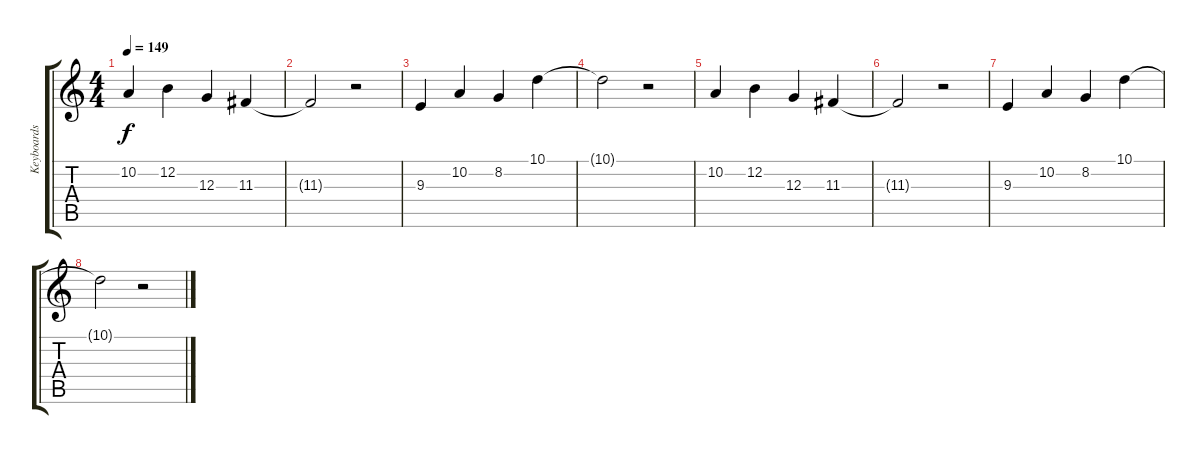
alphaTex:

\track ("Keyboards 3" "Keyboards ") {instrument brightacousticpiano}
\staff {score tabs}
\tuning (E4 B3 G3 D3 A2 E2) {hide}
\ts (4 4)
\tempo 149
\clef g2
\ks c
10.2.4{dy f} 12.2.4 12.3.4 11.3.4 |
11.3{t}.2 r.2 |
9.3.4 10.2.4 8.2.4 10.1.4 |
10.1{t}.2 r.2 |
10.2.4 12.2.4 12.3.4 11.3.4 |
11.3{t}.2 r.2 |
9.3.4 10.2.4 8.2.4 10.1.4 |
10.1{t}.2 r.2
